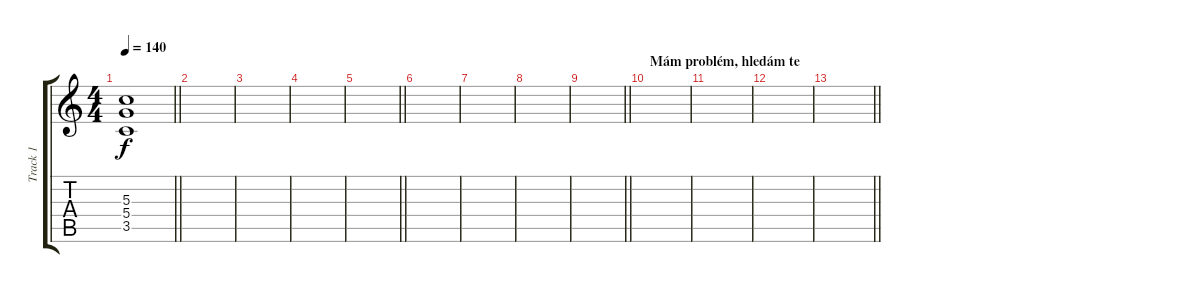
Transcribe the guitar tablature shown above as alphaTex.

\track ("Track 1" "Track 1") {instrument overdrivenguitar}
\staff {score tabs}
\tuning (E4 B3 G3 D3 A2 E2) {hide}
\ts (4 4)
\tempo 140
\clef g2
\barLineRight lightlight
\ks c
(5.3 5.4 3.5).1{dy f} |
|
|
|
\barLineRight lightlight
|
|
|
|
\barLineRight lightlight
|
\section ("" "Mám problém, hledám te")
|
|
|
\barLineRight lightlight
